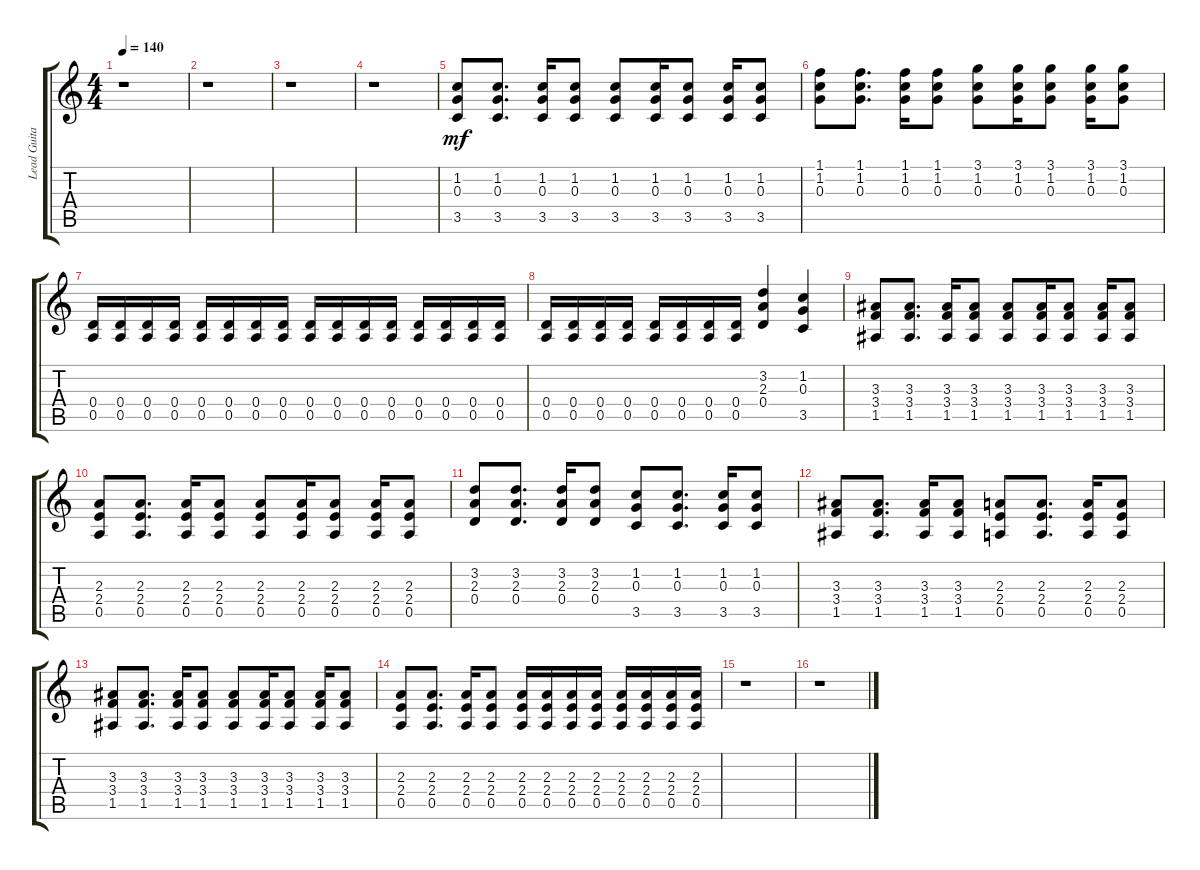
\track ("Lead Guitar 1" "Lead Guita") {instrument distortionguitar}
\staff {score tabs}
\tuning (E4 B3 G3 D3 A2 D2) {hide}
\ts (4 4)
\tempo 140
\clef g2
\ks c
r.1{dy mf} |
r.1 |
r.1 |
r.1 |
(1.2 0.3 3.5).8 (1.2 0.3 3.5).8{d} (1.2 0.3 3.5).16 (1.2 0.3 3.5).8 (1.2 0.3 3.5).8 (1.2 0.3 3.5).16 (1.2 0.3 3.5).8 (1.2 0.3 3.5).16 (1.2 0.3 3.5).8 |
(1.1 1.2 0.3).8 (1.1 1.2 0.3).8{d} (1.1 1.2 0.3).16 (1.1 1.2 0.3).8 (3.1 1.2 0.3).8 (3.1 1.2 0.3).16 (3.1 1.2 0.3).8 (3.1 1.2 0.3).16 (3.1 1.2 0.3).8 |
(0.4 0.5).16 (0.4 0.5).16 (0.4 0.5).16 (0.4 0.5).16 (0.4 0.5).16 (0.4 0.5).16 (0.4 0.5).16 (0.4 0.5).16 (0.4 0.5).16 (0.4 0.5).16 (0.4 0.5).16 (0.4 0.5).16 (0.4 0.5).16 (0.4 0.5).16 (0.4 0.5).16 (0.4 0.5).16 |
(0.4 0.5).16 (0.4 0.5).16 (0.4 0.5).16 (0.4 0.5).16 (0.4 0.5).16 (0.4 0.5).16 (0.4 0.5).16 (0.4 0.5).16 (3.2 2.3 0.4).4 (1.2 0.3 3.5).4 |
(3.3 3.4 1.5).8 (3.3 3.4 1.5).8{d} (3.3 3.4 1.5).16 (3.3 3.4 1.5).8 (3.3 3.4 1.5).8 (3.3 3.4 1.5).16 (3.3 3.4 1.5).8 (3.3 3.4 1.5).16 (3.3 3.4 1.5).8 |
(2.3 2.4 0.5).8 (2.3 2.4 0.5).8{d} (2.3 2.4 0.5).16 (2.3 2.4 0.5).8 (2.3 2.4 0.5).8 (2.3 2.4 0.5).16 (2.3 2.4 0.5).8 (2.3 2.4 0.5).16 (2.3 2.4 0.5).8 |
(3.2 2.3 0.4).8 (3.2 2.3 0.4).8{d} (3.2 2.3 0.4).16 (3.2 2.3 0.4).8 (1.2 0.3 3.5).8 (1.2 0.3 3.5).8{d} (1.2 0.3 3.5).16 (1.2 0.3 3.5).8 |
(3.3 3.4 1.5).8 (3.3 3.4 1.5).8{d} (3.3 3.4 1.5).16 (3.3 3.4 1.5).8 (2.3 2.4 0.5).8 (2.3 2.4 0.5).8{d} (2.3 2.4 0.5).16 (2.3 2.4 0.5).8 |
(3.3 3.4 1.5).8 (3.3 3.4 1.5).8{d} (3.3 3.4 1.5).16 (3.3 3.4 1.5).8 (3.3 3.4 1.5).8 (3.3 3.4 1.5).16 (3.3 3.4 1.5).8 (3.3 3.4 1.5).16 (3.3 3.4 1.5).8 |
(2.3 2.4 0.5).8 (2.3 2.4 0.5).8{d} (2.3 2.4 0.5).16 (2.3 2.4 0.5).8 (2.3 2.4 0.5).16 (2.3 2.4 0.5).16 (2.3 2.4 0.5).16 (2.3 2.4 0.5).16 (2.3 2.4 0.5).16 (2.3 2.4 0.5).16 (2.3 2.4 0.5).16 (2.3 2.4 0.5).16 |
r.1 |
r.1
